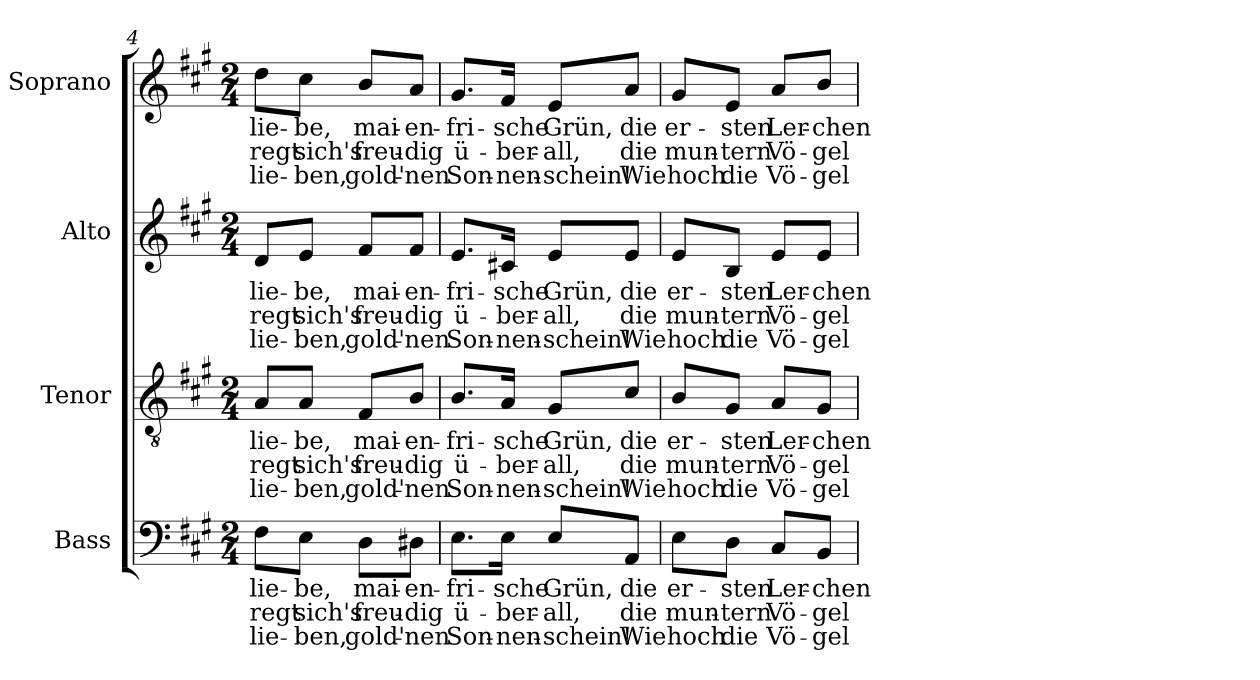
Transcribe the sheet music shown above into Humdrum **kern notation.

**kern	**text	**text	**text	**kern	**text	**text	**text	**kern	**text	**text	**text	**kern	**text	**text	**text
*part4	*part4	*part4	*part4	*part3	*part3	*part3	*part3	*part2	*part2	*part2	*part2	*part1	*part1	*part1	*part1
*staff4	*staff4	*staff4	*staff4	*staff3	*staff3	*staff3	*staff3	*staff2	*staff2	*staff2	*staff2	*staff1	*staff1	*staff1	*staff1
*I"Bass	*	*	*	*I"Tenor	*	*	*	*I"Alto	*	*	*	*I"Soprano	*	*	*
*I'B.	*	*	*	*I'T.	*	*	*	*I'A.	*	*	*	*I'S.	*	*	*
*clefF4	*	*	*	*clefGv2	*	*	*	*clefG2	*	*	*	*clefG2	*	*	*
*	*	*	*	*ITrd7c12	*	*	*	*	*	*	*	*	*	*	*
*k[f#c#g#]	*	*	*	*k[f#c#g#]	*	*	*	*k[f#c#g#]	*	*	*	*k[f#c#g#]	*	*	*
*A:	*	*	*	*A:	*	*	*	*A:	*	*	*	*A:	*	*	*
*M2/4	*	*	*	*M2/4	*	*	*	*M2/4	*	*	*	*M2/4	*	*	*
=4	=4	=4	=4	=4	=4	=4	=4	=4	=4	=4	=4	=4	=4	=4	=4
!	!LO:LY:b:color=#000000	!LO:LY:b:color=#000000	!LO:LY:b:color=#000000	!	!	!	!	!	!	!	!	!	!	!	!
!	!	!	!	!	!LO:LY:b:color=#000000	!LO:LY:b:color=#000000	!LO:LY:b:color=#000000	!	!	!	!	!	!	!	!
!	!	!	!	!	!	!	!	!	!LO:LY:b:color=#000000	!LO:LY:b:color=#000000	!LO:LY:b:color=#000000	!	!	!	!
!	!	!	!	!	!	!	!	!	!	!	!	!	!LO:LY:b:color=#000000	!LO:LY:b:color=#000000	!LO:LY:b:color=#000000
8F#i\L	lie-	regt	lie-	8AAi/L	lie-	regt	lie-	8di/L	lie-	regt	lie-	8ddi\L	lie-	regt	lie-
!	!LO:LY:b:color=#000000	!LO:LY:b:color=#000000	!LO:LY:b:color=#000000	!	!	!	!	!	!	!	!	!	!	!	!
!	!	!	!	!	!LO:LY:b:color=#000000	!LO:LY:b:color=#000000	!LO:LY:b:color=#000000	!	!	!	!	!	!	!	!
!	!	!	!	!	!	!	!	!	!LO:LY:b:color=#000000	!LO:LY:b:color=#000000	!LO:LY:b:color=#000000	!	!	!	!
!	!	!	!	!	!	!	!	!	!	!	!	!	!LO:LY:b:color=#000000	!LO:LY:b:color=#000000	!LO:LY:b:color=#000000
8Ei\J	-be,	sich's	-ben,	8AAi/J	-be,	sich's	-ben,	8ei/J	-be,	sich's	-ben,	8cc#i\J	-be,	sich's	-ben,
!	!LO:LY:b:color=#000000	!LO:LY:b:color=#000000	!LO:LY:b:color=#000000	!	!	!	!	!	!	!	!	!	!	!	!
!	!	!	!	!	!LO:LY:b:color=#000000	!LO:LY:b:color=#000000	!LO:LY:b:color=#000000	!	!	!	!	!	!	!	!
!	!	!	!	!	!	!	!	!	!LO:LY:b:color=#000000	!LO:LY:b:color=#000000	!LO:LY:b:color=#000000	!	!	!	!
!	!	!	!	!	!	!	!	!	!	!	!	!	!LO:LY:b:color=#000000	!LO:LY:b:color=#000000	!LO:LY:b:color=#000000
8Di\L	mai-	freu-	gold'-	8FF#i/L	mai-	freu-	gold'-	8f#i/L	mai-	freu-	gold'-	8bi/L	mai-	freu-	gold'-
!	!LO:LY:b:color=#000000	!LO:LY:b:color=#000000	!LO:LY:b:color=#000000	!	!	!	!	!	!	!	!	!	!	!	!
!	!	!	!	!	!LO:LY:b:color=#000000	!LO:LY:b:color=#000000	!LO:LY:b:color=#000000	!	!	!	!	!	!	!	!
!	!	!	!	!	!	!	!	!	!LO:LY:b:color=#000000	!LO:LY:b:color=#000000	!LO:LY:b:color=#000000	!	!	!	!
!	!	!	!	!	!	!	!	!	!	!	!	!	!LO:LY:b:color=#000000	!LO:LY:b:color=#000000	!LO:LY:b:color=#000000
8D#Xi\J	-en-	-dig	-nen	8BBi/J	-en-	-dig	-nen	8f#i/J	-en-	-dig	-nen	8ai/J	-en-	-dig	-nen
=5	=5	=5	=5	=5	=5	=5	=5	=5	=5	=5	=5	=5	=5	=5	=5
!	!LO:LY:b:color=#000000	!LO:LY:b:color=#000000	!LO:LY:b:color=#000000	!	!	!	!	!	!	!	!	!	!	!	!
!	!	!	!	!	!LO:LY:b:color=#000000	!LO:LY:b:color=#000000	!LO:LY:b:color=#000000	!	!	!	!	!	!	!	!
!	!	!	!	!	!	!	!	!	!LO:LY:b:color=#000000	!LO:LY:b:color=#000000	!LO:LY:b:color=#000000	!	!	!	!
!	!	!	!	!	!	!	!	!	!	!	!	!	!LO:LY:b:color=#000000	!LO:LY:b:color=#000000	!LO:LY:b:color=#000000
8.Ei\L	-fri-	ü-	Son-	8.BBi/L	-fri-	ü-	Son-	8.ei/L	-fri-	ü-	Son-	8.g#i/L	-fri-	ü-	Son-
!	!LO:LY:b:color=#000000	!LO:LY:b:color=#000000	!LO:LY:b:color=#000000	!	!	!	!	!	!	!	!	!	!	!	!
!	!	!	!	!	!LO:LY:b:color=#000000	!LO:LY:b:color=#000000	!LO:LY:b:color=#000000	!	!	!	!	!	!	!	!
!	!	!	!	!	!	!	!	!	!LO:LY:b:color=#000000	!LO:LY:b:color=#000000	!LO:LY:b:color=#000000	!	!	!	!
!	!	!	!	!	!	!	!	!	!	!	!	!	!LO:LY:b:color=#000000	!LO:LY:b:color=#000000	!LO:LY:b:color=#000000
16Ei\Jk	-sche	-ber-	-nen-	16AAi/Jk	-sche	-ber-	-nen-	16c#Xi/Jk	-sche	-ber-	-nen-	16f#i/Jk	-sche	-ber-	-nen-
!	!LO:LY:b:color=#000000	!LO:LY:b:color=#000000	!LO:LY:b:color=#000000	!	!	!	!	!	!	!	!	!	!	!	!
!	!	!	!	!	!LO:LY:b:color=#000000	!LO:LY:b:color=#000000	!LO:LY:b:color=#000000	!	!	!	!	!	!	!	!
!	!	!	!	!	!	!	!	!	!LO:LY:b:color=#000000	!LO:LY:b:color=#000000	!LO:LY:b:color=#000000	!	!	!	!
!	!	!	!	!	!	!	!	!	!	!	!	!	!LO:LY:b:color=#000000	!LO:LY:b:color=#000000	!LO:LY:b:color=#000000
8Ei/L	Grün,	-all,	-schein!	8GG#i/L	Grün,	-all,	-schein!	8ei/L	Grün,	-all,	-schein!	8ei/L	Grün,	-all,	-schein!
!	!LO:LY:b:color=#000000	!LO:LY:b:color=#000000	!LO:LY:b:color=#000000	!	!	!	!	!	!	!	!	!	!	!	!
!	!	!	!	!	!LO:LY:b:color=#000000	!LO:LY:b:color=#000000	!LO:LY:b:color=#000000	!	!	!	!	!	!	!	!
!	!	!	!	!	!	!	!	!	!LO:LY:b:color=#000000	!LO:LY:b:color=#000000	!LO:LY:b:color=#000000	!	!	!	!
!	!	!	!	!	!	!	!	!	!	!	!	!	!LO:LY:b:color=#000000	!LO:LY:b:color=#000000	!LO:LY:b:color=#000000
8AAi/J	die	die	Wie	8C#i/J	die	die	Wie	8ei/J	die	die	Wie	8ai/J	die	die	Wie
!!LO:LB:g=z
=6	=6	=6	=6	=6	=6	=6	=6	=6	=6	=6	=6	=6	=6	=6	=6
!	!LO:LY:b:color=#000000	!LO:LY:b:color=#000000	!LO:LY:b:color=#000000	!	!	!	!	!	!	!	!	!	!	!	!
!	!	!	!	!	!LO:LY:b:color=#000000	!LO:LY:b:color=#000000	!LO:LY:b:color=#000000	!	!	!	!	!	!	!	!
!	!	!	!	!	!	!	!	!	!LO:LY:b:color=#000000	!LO:LY:b:color=#000000	!LO:LY:b:color=#000000	!	!	!	!
!	!	!	!	!	!	!	!	!	!	!	!	!	!LO:LY:b:color=#000000	!LO:LY:b:color=#000000	!LO:LY:b:color=#000000
8Ei\L	er-	mun-	hoch	8BBi/L	er-	mun-	hoch	8ei/L	er-	mun-	hoch	8g#i/L	er-	mun-	hoch
!	!LO:LY:b:color=#000000	!LO:LY:b:color=#000000	!LO:LY:b:color=#000000	!	!	!	!	!	!	!	!	!	!	!	!
!	!	!	!	!	!LO:LY:b:color=#000000	!LO:LY:b:color=#000000	!LO:LY:b:color=#000000	!	!	!	!	!	!	!	!
!	!	!	!	!	!	!	!	!	!LO:LY:b:color=#000000	!LO:LY:b:color=#000000	!LO:LY:b:color=#000000	!	!	!	!
!	!	!	!	!	!	!	!	!	!	!	!	!	!LO:LY:b:color=#000000	!LO:LY:b:color=#000000	!LO:LY:b:color=#000000
8Di\J	-sten	-tern	die	8GG#i/J	-sten	-tern	die	8Bi/J	-sten	-tern	die	8ei/J	-sten	-tern	die
!	!LO:LY:b:color=#000000	!LO:LY:b:color=#000000	!LO:LY:b:color=#000000	!	!	!	!	!	!	!	!	!	!	!	!
!	!	!	!	!	!LO:LY:b:color=#000000	!LO:LY:b:color=#000000	!LO:LY:b:color=#000000	!	!	!	!	!	!	!	!
!	!	!	!	!	!	!	!	!	!LO:LY:b:color=#000000	!LO:LY:b:color=#000000	!LO:LY:b:color=#000000	!	!	!	!
!	!	!	!	!	!	!	!	!	!	!	!	!	!LO:LY:b:color=#000000	!LO:LY:b:color=#000000	!LO:LY:b:color=#000000
8C#i/L	Ler-	Vö-	Vö-	8AAi/L	Ler-	Vö-	Vö-	8ei/L	Ler-	Vö-	Vö-	8ai/L	Ler-	Vö-	Vö-
!	!LO:LY:b:color=#000000	!LO:LY:b:color=#000000	!LO:LY:b:color=#000000	!	!	!	!	!	!	!	!	!	!	!	!
!	!	!	!	!	!LO:LY:b:color=#000000	!LO:LY:b:color=#000000	!LO:LY:b:color=#000000	!	!	!	!	!	!	!	!
!	!	!	!	!	!	!	!	!	!LO:LY:b:color=#000000	!LO:LY:b:color=#000000	!LO:LY:b:color=#000000	!	!	!	!
!	!	!	!	!	!	!	!	!	!	!	!	!	!LO:LY:b:color=#000000	!LO:LY:b:color=#000000	!LO:LY:b:color=#000000
8BBi/J	-chen	-gel	-gel-	8GG#i/J	-chen	-gel	-gel-	8ei/J	-chen	-gel	-gel-	8bi/J	-chen	-gel	-gel-
=	=	=	=	=	=	=	=	=	=	=	=	=	=	=	=
*-	*-	*-	*-	*-	*-	*-	*-	*-	*-	*-	*-	*-	*-	*-	*-
